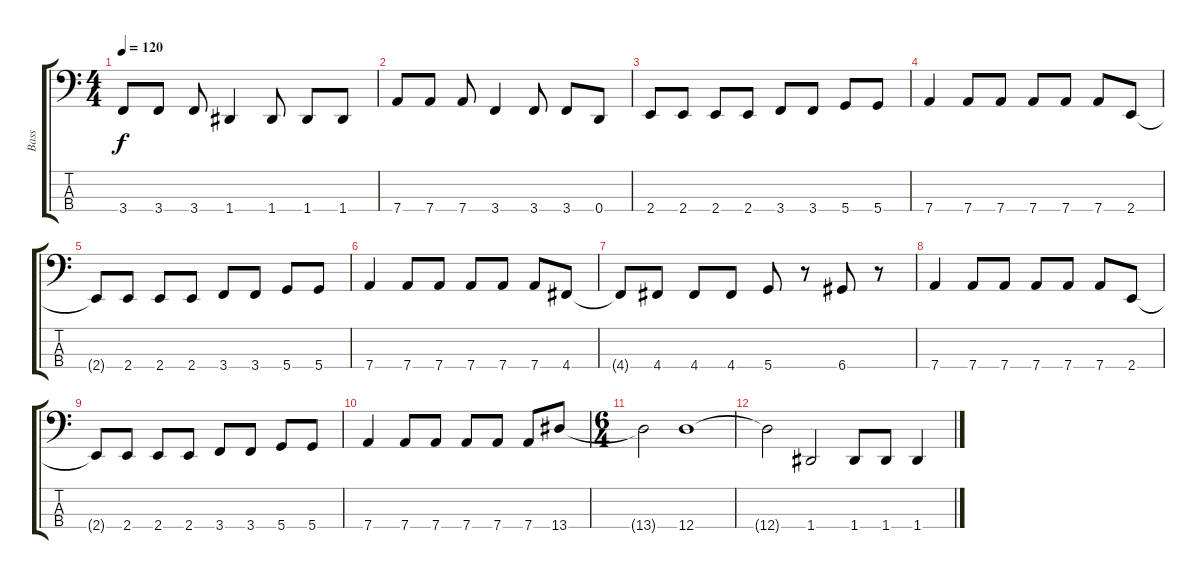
\track ("Bass" "Bass") {instrument electricbasspick}
\staff {score tabs}
\tuning (G2 D2 A1 D1) {hide}
\ts (4 4)
\tempo 120
\clef f4
\ks c
3.4.8{dy f} 3.4.8 3.4.8 1.4.4 1.4.8 1.4.8 1.4.8 |
7.4.8 7.4.8 7.4.8 3.4.4 3.4.8 3.4.8 0.4.8 |
2.4.8 2.4.8 2.4.8 2.4.8 3.4.8 3.4.8 5.4.8 5.4.8 |
7.4.4 7.4.8 7.4.8 7.4.8 7.4.8 7.4.8 2.4.8 |
2.4{t}.8 2.4.8 2.4.8 2.4.8 3.4.8 3.4.8 5.4.8 5.4.8 |
7.4.4 7.4.8 7.4.8 7.4.8 7.4.8 7.4.8 4.4.8 |
4.4{t}.8 4.4.8 4.4.8 4.4.8 5.4.8 r.8 6.4.8 r.8 |
7.4.4 7.4.8 7.4.8 7.4.8 7.4.8 7.4.8 2.4.8 |
2.4{t}.8 2.4.8 2.4.8 2.4.8 3.4.8 3.4.8 5.4.8 5.4.8 |
7.4.4 7.4.8 7.4.8 7.4.8 7.4.8 7.4.8 13.4.8 |
\ts (6 4)
13.4{t}.2 12.4.1 |
12.4{t}.2 1.4.2 1.4.8 1.4.8 1.4.4
